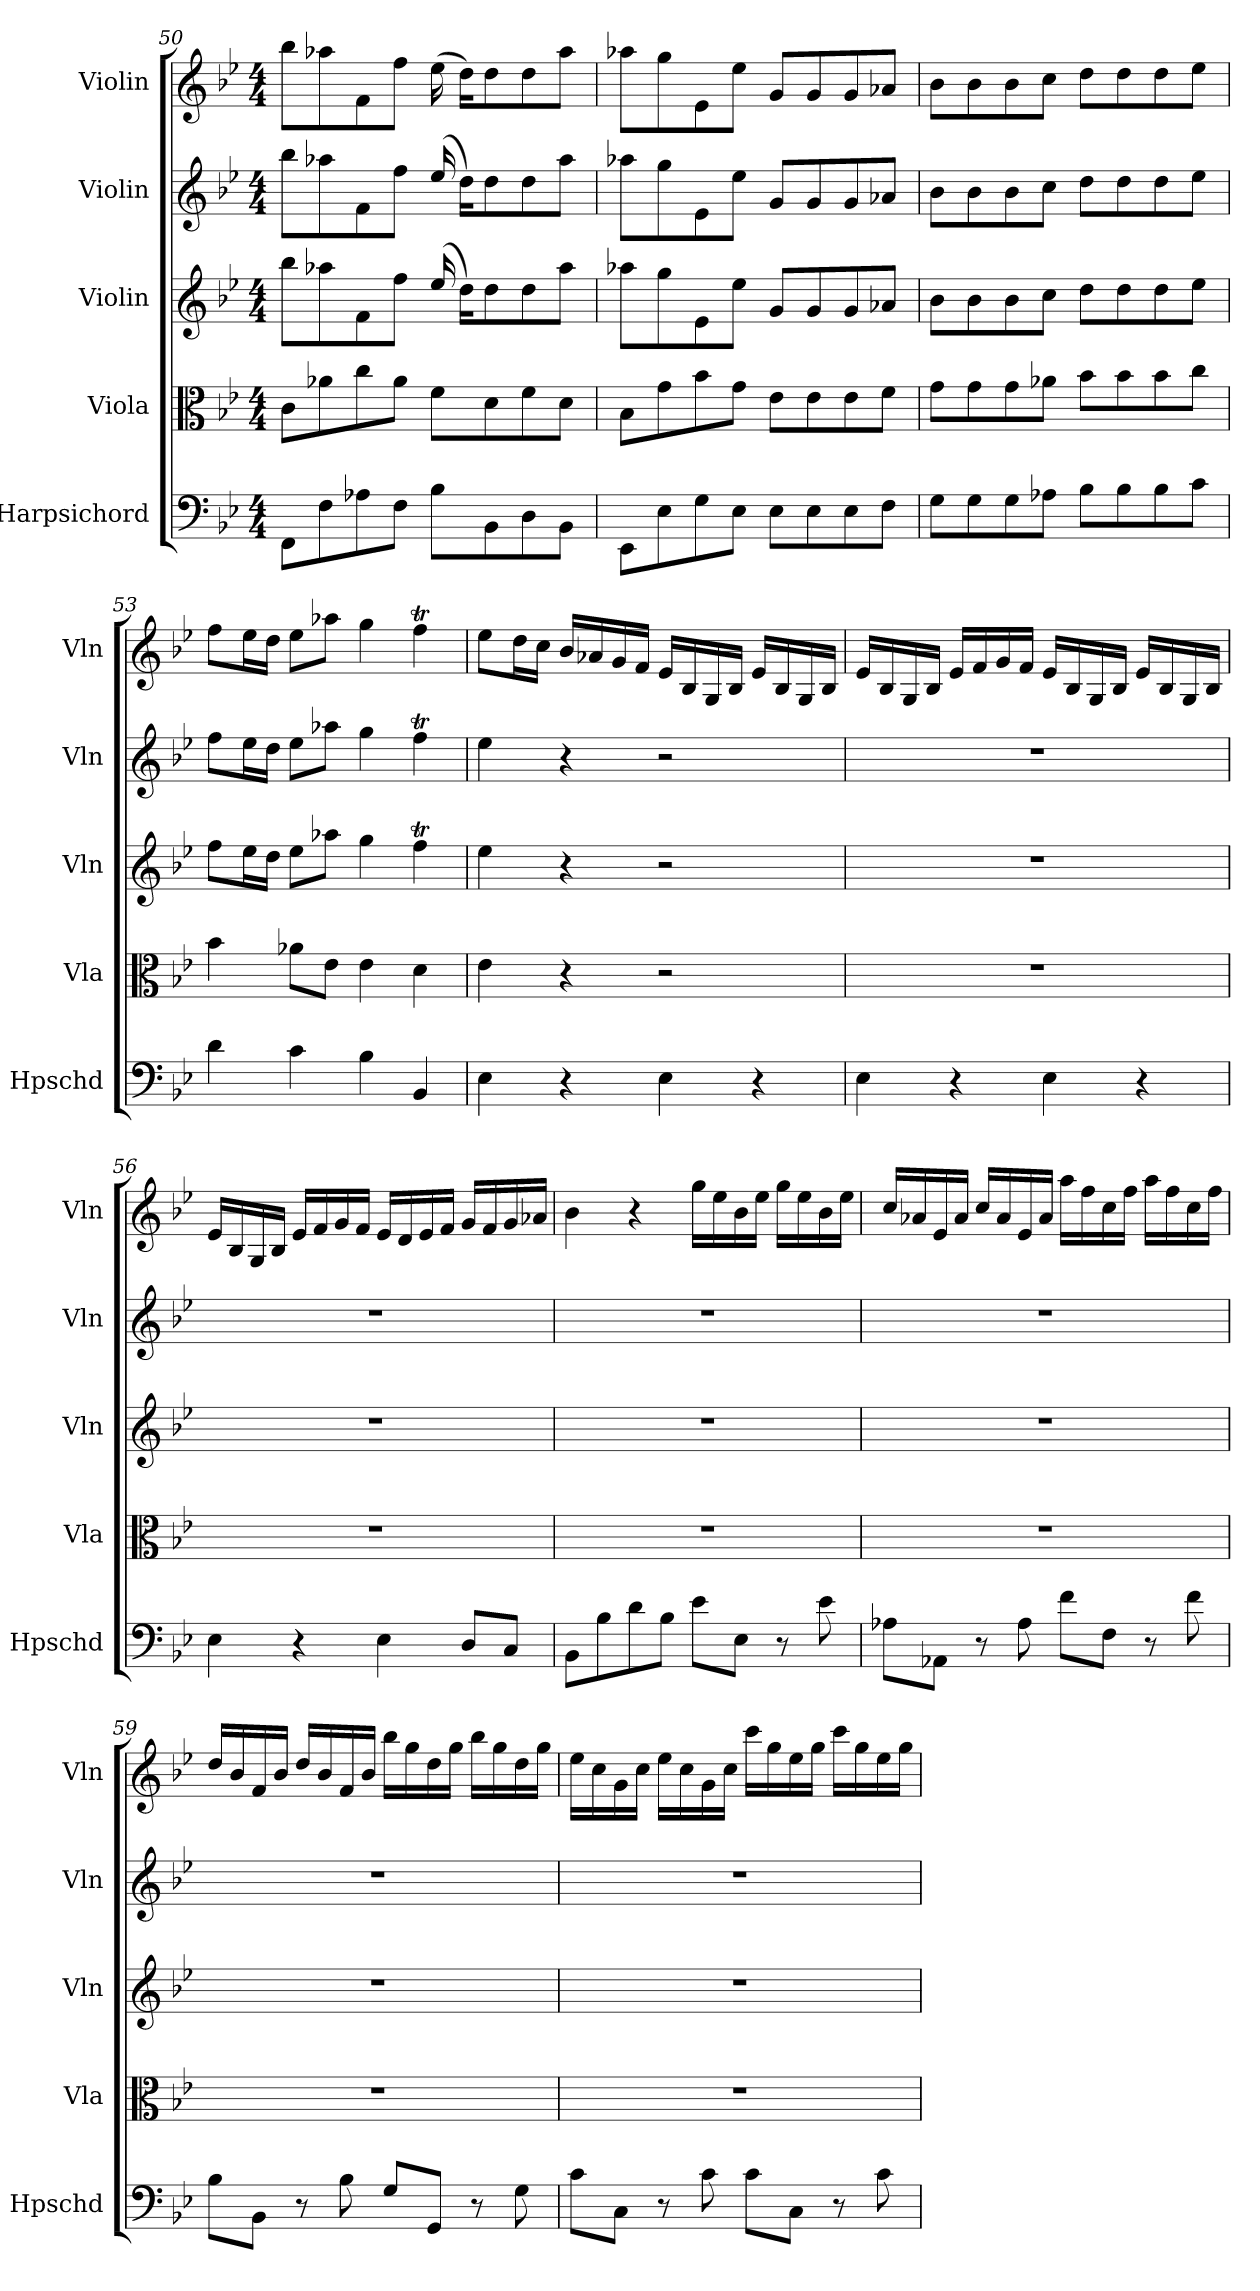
**kern	**kern	**kern	**kern	**kern
*part5	*part4	*part3	*part2	*part1
*staff5	*staff4	*staff3	*staff2	*staff1
*I"Harpsichord	*I"Viola	*I"Violin	*I"Violin	*I"Violin
*I'Hpschd	*I'Vla	*I'Vln	*I'Vln	*I'Vln
*clefF4	*clefC3	*clefG2	*clefG2	*clefG2
*k[b-e-]	*k[b-e-]	*k[b-e-]	*k[b-e-]	*k[b-e-]
*g:	*g:	*g:	*g:	*g:
*M4/4	*M4/4	*M4/4	*M4/4	*M4/4
=50	=50	=50	=50	=50
8FF\L	8c\L	8bb-\L	8bb-\L	8bb-\L
8F\	8a-X\	8aa-X\	8aa-X\	8aa-X\
8A-X\	8cc\	8f\	8f\	8f\
8F\J	8a-\J	8ff\J	8ff\J	8ff\J
8B-\L	8f\L	(16ee-/	(16ee-/	(16ee-
.	.	16dd\KL)	16dd\KL)	16dd\KL)
8BB-\	8d\	8dd\	8dd\	8dd\
8D\	8f\	8dd\	8dd\	8dd\
8BB-\J	8d\J	8aa-\J	8aa-\J	8aa-\J
=51	=51	=51	=51	=51
8EE-\L	8B-\L	8aa-X\L	8aa-X\L	8aa-X\L
8E-\	8g\	8gg\	8gg\	8gg\
8G\	8b-\	8e-\	8e-\	8e-\
8E-\J	8g\J	8ee-\J	8ee-\J	8ee-\J
8E-\L	8e-\L	8g/L	8g/L	8g/L
8E-\	8e-\	8g/	8g/	8g/
8E-\	8e-\	8g/	8g/	8g/
8F\J	8f\J	8a-X/J	8a-X/J	8a-X/J
=52	=52	=52	=52	=52
8G\L	8g\L	8b-\L	8b-\L	8b-\L
8G\	8g\	8b-\	8b-\	8b-\
8G\	8g\	8b-\	8b-\	8b-\
8A-X\J	8a-X\J	8cc\J	8cc\J	8cc\J
8B-\L	8b-\L	8dd\L	8dd\L	8dd\L
8B-\	8b-\	8dd\	8dd\	8dd\
8B-\	8b-\	8dd\	8dd\	8dd\
8c\J	8cc\J	8ee-\J	8ee-\J	8ee-\J
=53	=53	=53	=53	=53
4d\	4b-\	8ff\L	8ff\L	8ff\L
.	.	16ee-\L	16ee-\L	16ee-\L
.	.	16dd\JJ	16dd\JJ	16dd\JJ
4c\	8a-X\L	8ee-\L	8ee-\L	8ee-\L
.	8e-\J	8aa-X\J	8aa-X\J	8aa-X\J
4B-\	4e-\	4gg\	4gg\	4gg\
4BB-/	4d\	4ffT\	4ffT\	4ffT\
=54	=54	=54	=54	=54
4E-\	4e-\	4ee-\	4ee-\	8ee-\L
.	.	.	.	16dd\L
.	.	.	.	16cc\JJ
4r	4r	4r	4r	16b-/LL
.	.	.	.	16a-X/
.	.	.	.	16g/
.	.	.	.	16f/JJ
4E-\	2r	2r	2r	16e-/LL
.	.	.	.	16B-/
.	.	.	.	16G/
.	.	.	.	16B-/JJ
4r	.	.	.	16e-/LL
.	.	.	.	16B-/
.	.	.	.	16G/
.	.	.	.	16B-/JJ
=55	=55	=55	=55	=55
4E-\	1r	1r	1r	16e-/LL
.	.	.	.	16B-/
.	.	.	.	16G/
.	.	.	.	16B-/JJ
4r	.	.	.	16e-/LL
.	.	.	.	16f/
.	.	.	.	16g/
.	.	.	.	16f/JJ
4E-\	.	.	.	16e-/LL
.	.	.	.	16B-/
.	.	.	.	16G/
.	.	.	.	16B-/JJ
4r	.	.	.	16e-/LL
.	.	.	.	16B-/
.	.	.	.	16G/
.	.	.	.	16B-/JJ
=56	=56	=56	=56	=56
4E-\	1r	1r	1r	16e-/LL
.	.	.	.	16B-/
.	.	.	.	16G/
.	.	.	.	16B-/JJ
4r	.	.	.	16e-/LL
.	.	.	.	16f/
.	.	.	.	16g/
.	.	.	.	16f/JJ
4E-\	.	.	.	16e-/LL
.	.	.	.	16d/
.	.	.	.	16e-/
.	.	.	.	16f/JJ
8D/L	.	.	.	16g/LL
.	.	.	.	16f/
8C/J	.	.	.	16g/
.	.	.	.	16a-X/JJ
=57	=57	=57	=57	=57
8BB-\L	1r	1r	1r	4b-\
8B-\	.	.	.	.
8d\	.	.	.	4r
8B-\J	.	.	.	.
8e-\L	.	.	.	16gg\LL
.	.	.	.	16ee-\
8E-\J	.	.	.	16b-\
.	.	.	.	16ee-\JJ
8r	.	.	.	16gg\LL
.	.	.	.	16ee-\
8e-\	.	.	.	16b-\
.	.	.	.	16ee-\JJ
=58	=58	=58	=58	=58
8A-X\L	1r	1r	1r	16cc/LL
.	.	.	.	16a-X/
8AA-X\J	.	.	.	16e-/
.	.	.	.	16a-/JJ
8r	.	.	.	16cc/LL
.	.	.	.	16a-/
8A-\	.	.	.	16e-/
.	.	.	.	16a-/JJ
8f\L	.	.	.	16aa\LL
.	.	.	.	16ff\
8F\J	.	.	.	16cc\
.	.	.	.	16ff\JJ
8r	.	.	.	16aa\LL
.	.	.	.	16ff\
8f\	.	.	.	16cc\
.	.	.	.	16ff\JJ
=59	=59	=59	=59	=59
8B-\L	1r	1r	1r	16dd/LL
.	.	.	.	16b-/
8BB-\J	.	.	.	16f/
.	.	.	.	16b-/JJ
8r	.	.	.	16dd/LL
.	.	.	.	16b-/
8B-\	.	.	.	16f/
.	.	.	.	16b-/JJ
8G/L	.	.	.	16bb-\LL
.	.	.	.	16gg\
8GG/J	.	.	.	16dd\
.	.	.	.	16gg\JJ
8r	.	.	.	16bb-\LL
.	.	.	.	16gg\
8G\	.	.	.	16dd\
.	.	.	.	16gg\JJ
=60	=60	=60	=60	=60
8c\L	1r	1r	1r	16ee-\LL
.	.	.	.	16cc\
8C\J	.	.	.	16g\
.	.	.	.	16cc\JJ
8r	.	.	.	16ee-\LL
.	.	.	.	16cc\
8c\	.	.	.	16g\
.	.	.	.	16cc\JJ
8c\L	.	.	.	16ccc\LL
.	.	.	.	16gg\
8C\J	.	.	.	16ee-\
.	.	.	.	16gg\JJ
8r	.	.	.	16ccc\LL
.	.	.	.	16gg\
8c\	.	.	.	16ee-\
.	.	.	.	16gg\JJ
=	=	=	=	=
*-	*-	*-	*-	*-
